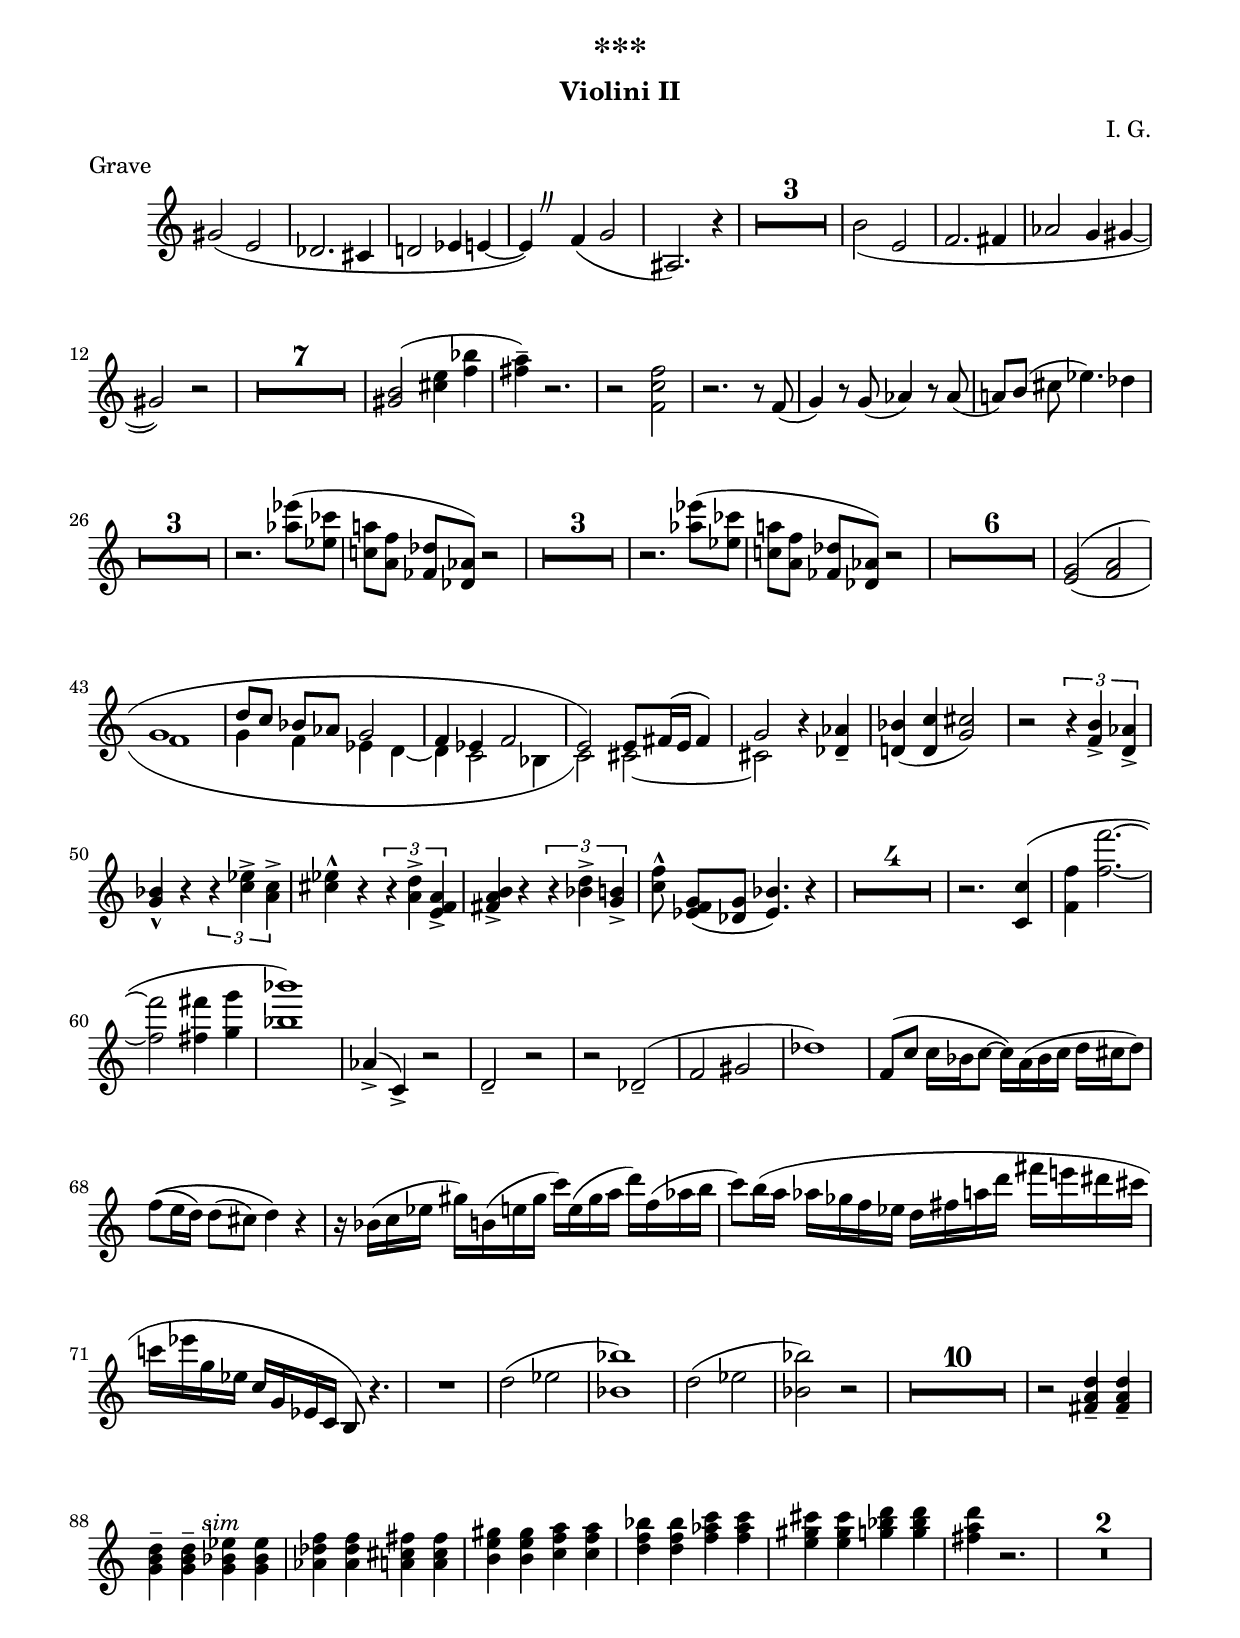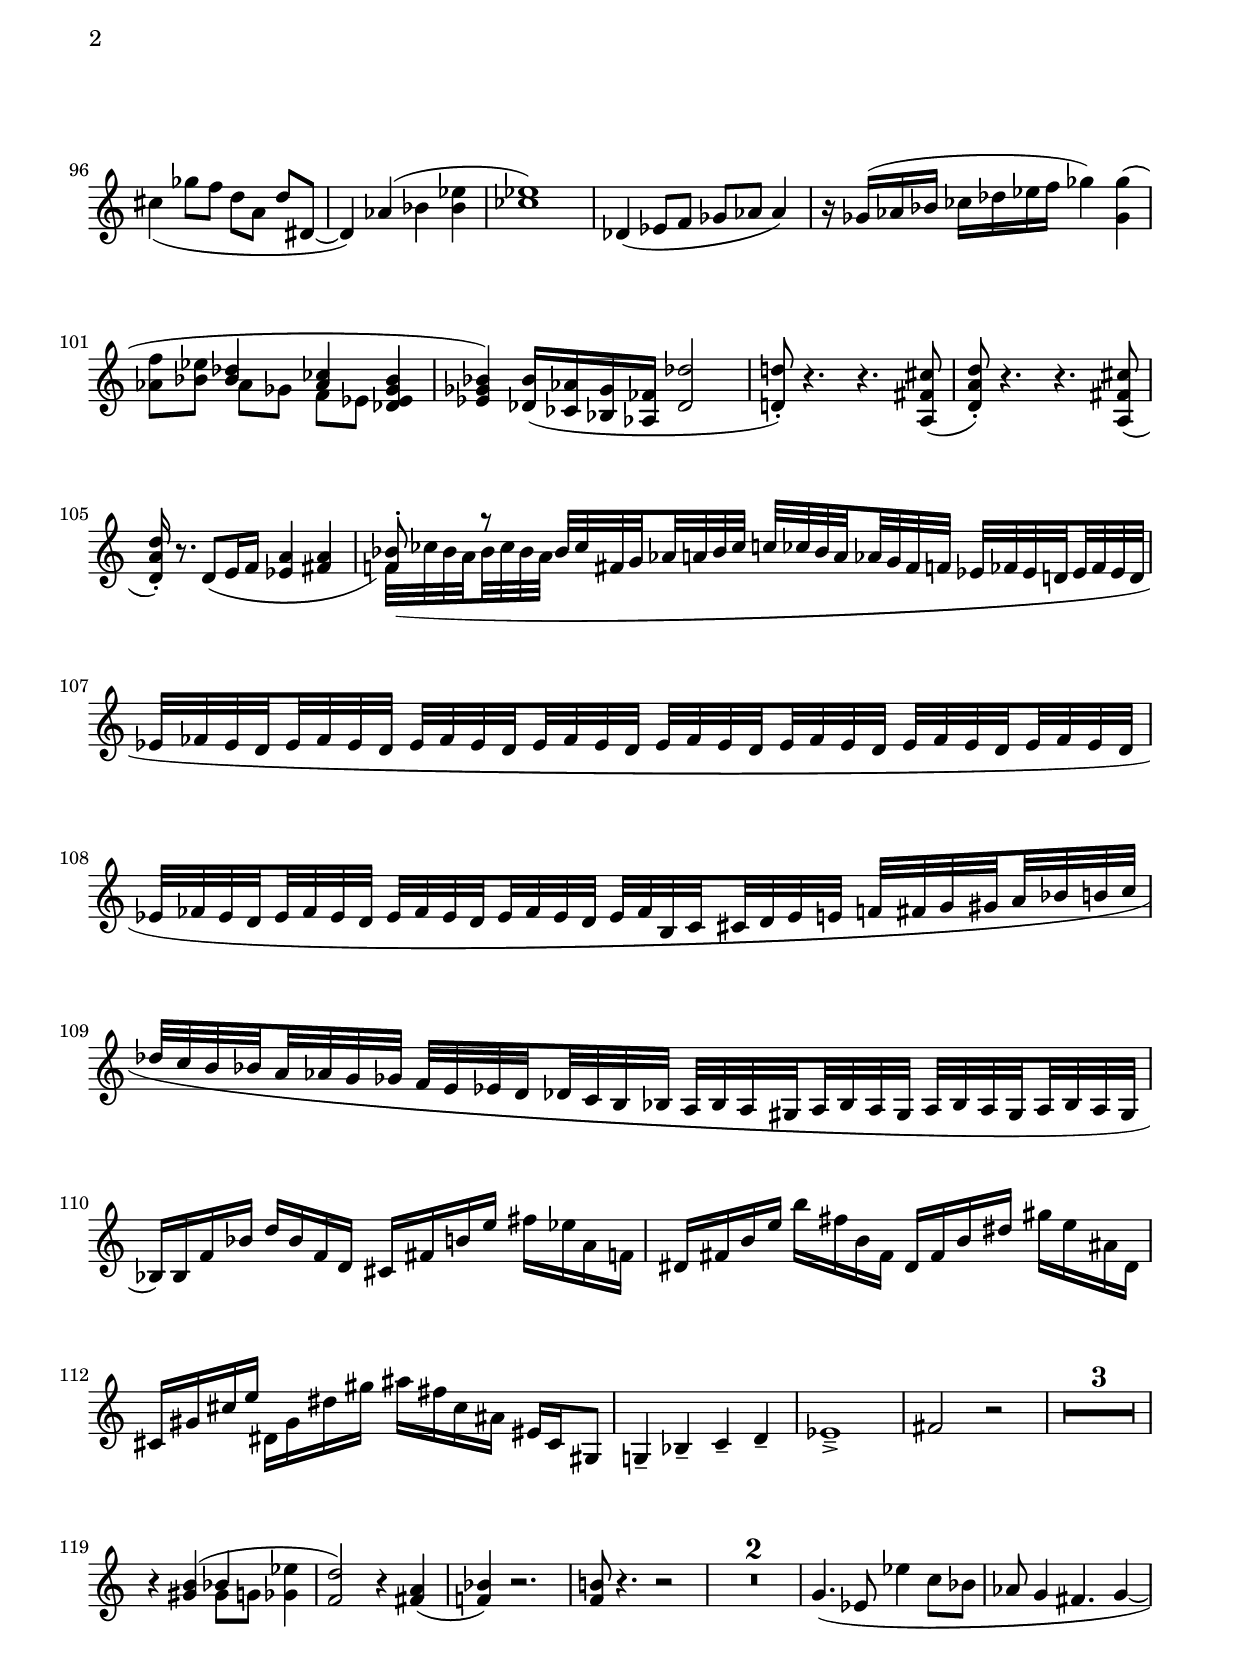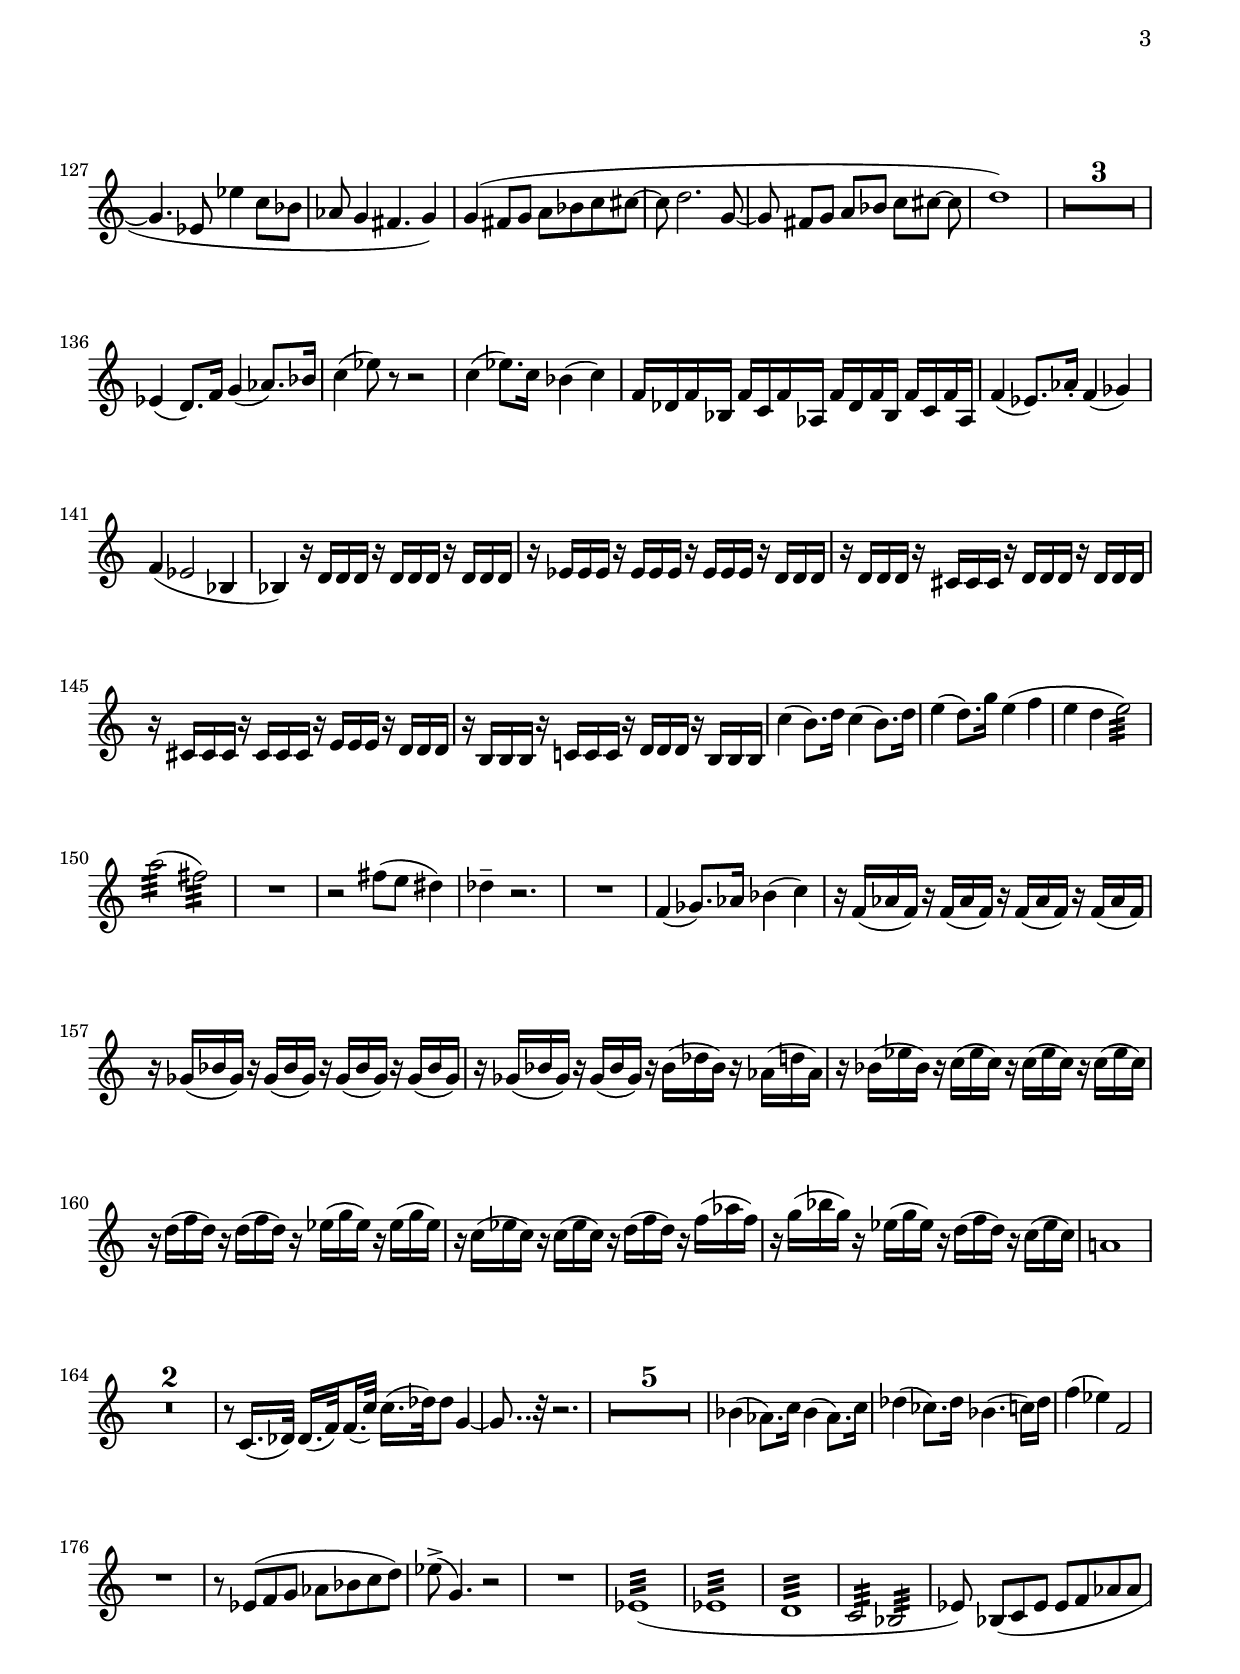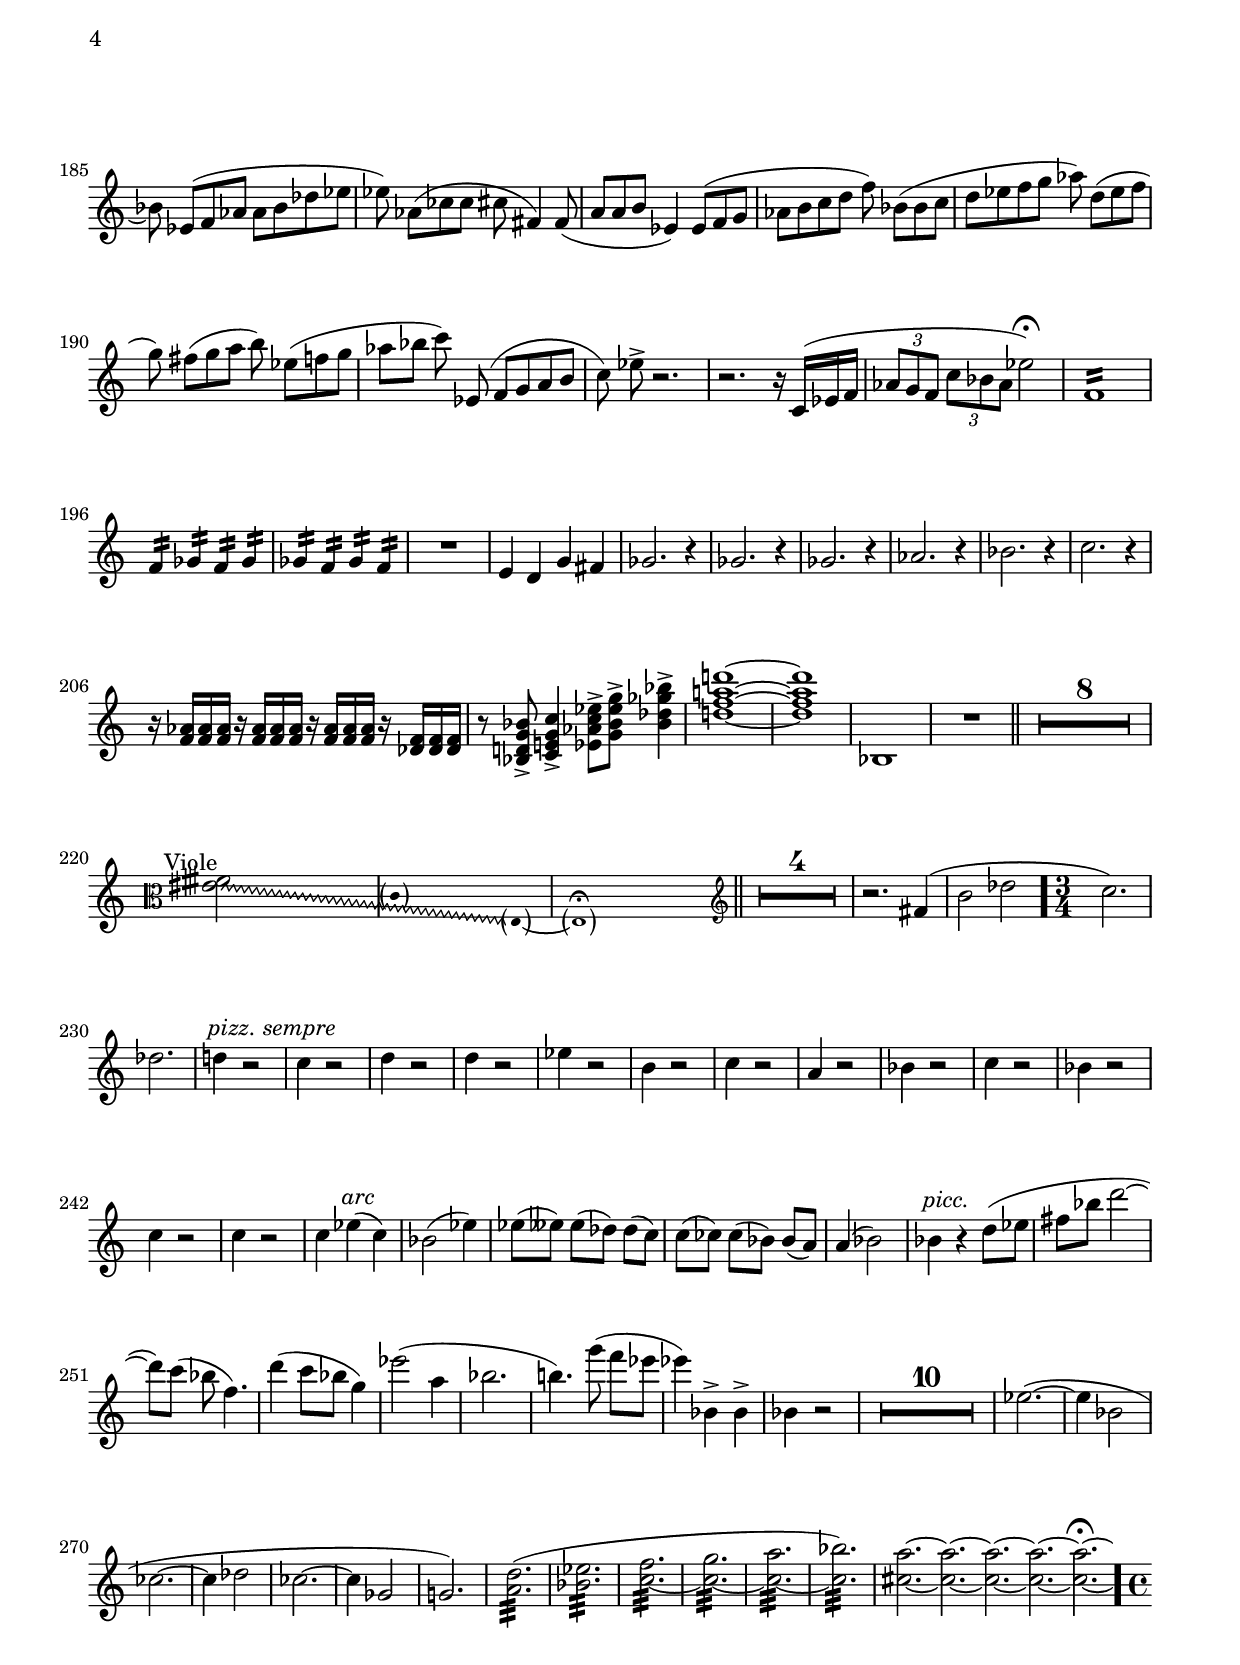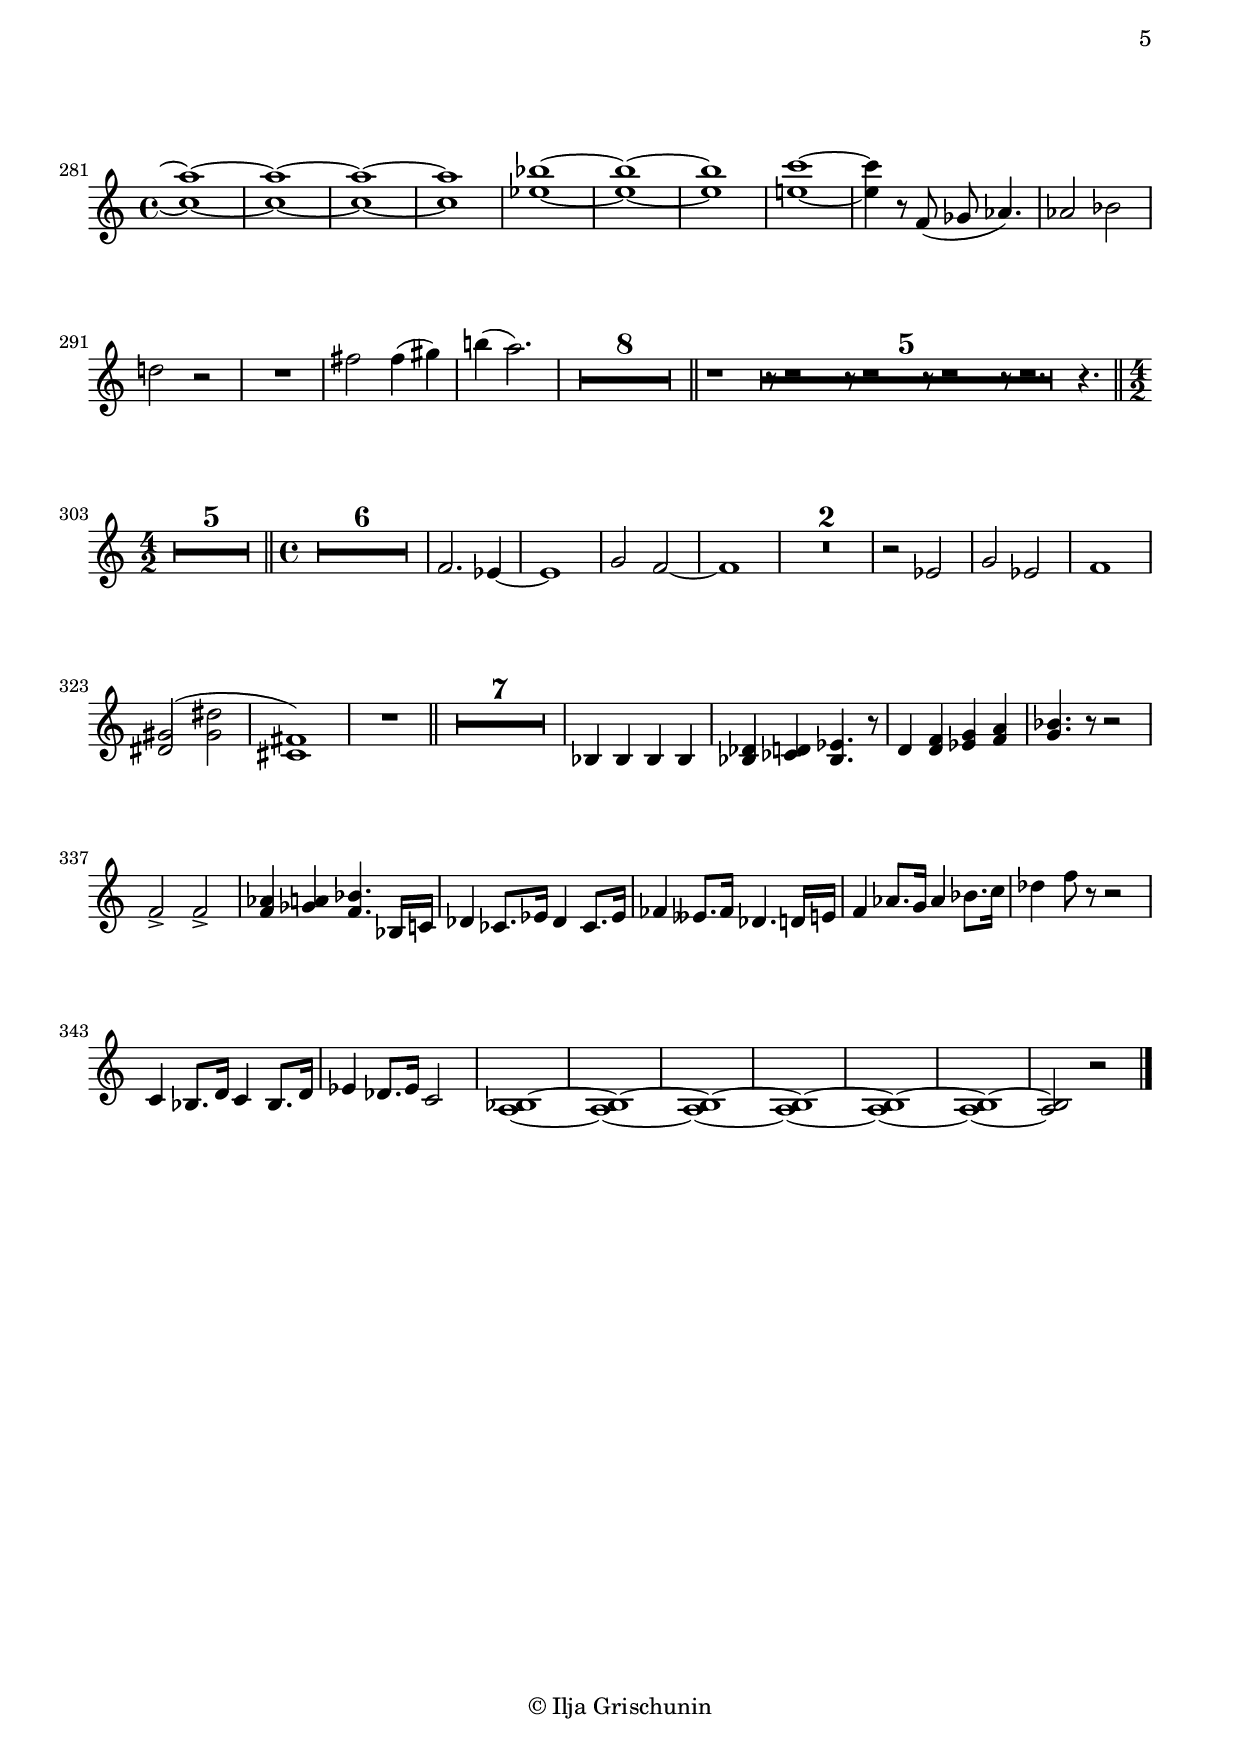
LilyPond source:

\version "2.19.15"
%\version "2.18.0"

\language "deutsch"

\header {
  title = "***"
  subtitle = "Violini II"
  meter = "Grave"
  composer = "I. G."
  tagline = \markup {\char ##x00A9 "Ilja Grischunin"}
}

#(ly:set-option 'relative-includes #t)
\paper {
  #(set-paper-size "a4")
  top-system-spacing.basic-distance = #20
  top-markup-spacing.basic-distance = #5
  markup-system-spacing.basic-distance = #20
  system-system-spacing.basic-distance = #18
  last-bottom-spacing.basic-distance = #15
  left-margin = 15
  right-margin = 15
  %two-sided = ##t
  %inner-margin = 25
  %outer-margin = 15
}

\layout {
  indent = 10
  \context {
    \Score
    %\remove "Bar_number_engraver"
  }
}

\version "2.19.15"
%\version "2.18.0"

\language "deutsch"

%{
  \layout {
  \context {
  \Voice
  \consists "Melody_engraver"
  \override Stem.neutral-direction = #'()
  }
  }
%}

\include "noteHeads.ly"

makeOctaves =
#(define-music-function (parser location arg mus)
   (integer? ly:music?)
   #{<<  \withMusicProperty #'to-relative-callback
         #(lambda (m p)
            (let ((mu (ly:music-property m 'element)))
              (ly:music-transpose mu (ly:make-pitch (- arg) 0 0))
              (ly:make-music-relative! mu p)
              (ly:music-transpose mu (ly:make-pitch arg 0 0)))
            p)
         \transpose c' $(ly:make-pitch arg 0 0) $mus
         $mus
     >>
   #})

vniTwoMusic = \relative {
  \overrideTimeSignatureSettings 4/4 1/4 #'(1 1 1 1) #'()
  %\time #'(2 2 2 2) 4/4
  \override MultiMeasureRest #'expand-limit = #2
  \set Score.skipBars = ##t
  \override Staff.TimeSignature #'stencil = ##f
  \override BreathingSign.text = \markup {
    \musicglyph #"scripts.caesura.curved"
  }
  \override MultiMeasureRest.expand-limit = #2
  \set baseMoment = #(ly:make-moment 1 8)
  gis'2( e des2. cis4 d!2 es4 e~ e)\breathe
  f( g2 ais,2.) r4 R1*3
  h'2_( e, f2. fis4 as2 g4 gis~ gis2) r2 R1*7
  <gis h>2(<cis e>4<f b><fis a>--) r2. r2 <f, c' f>
  r2. r8 f( g4) r8 g( as4) r8 as(
  a!) h( cis\noBeam es4.) des4 R1*3
  r2. <as' es'>8(<es ces'>
  <c! a'!><a f'><fes des'>[<des as'>]) r2 R1*3
  r2. <as'' es'>8(<es ces'>
  <c! a'!><a f'><fes des'>[<des as'>]) r2 R1*6
  <<
    {
      \once\override Slur.positions = #'(1 . 1)
      g2( a g1 d'8[ c] b as g2 f4 es f2 e) e8 fis16( e fis4)
      g2
    }
    \\
    {
      \once\override Slur.positions = #'(1 . 1)
      \stemUp e2( f \stemDown f1 g4 f es d~ d c2 b4
      c2) cis~ cis!
    }
  >>
  r4 <des as'>--<d! b'>(<d c'><g cis>2)
  r2 \times 2/3 {r4 <f h>-><d as'>->}
  <g b>-^ r \times 2/3 {r <c es>-><a c>->}
  <cis es>-^ r \times 2/3 {r <a d>-><e f a>->}
  <fis a h>-> r \times 2/3 {r <b d>-><g h>->}
  <c f>8-^\noBeam<es, f g>(<des g><es b'>4.) r4 R1*4
  r2. \makeOctaves #1 {
    c4( f
    %\ottava #1
    %\set Staff.ottavation = #"8"
    f'2.~ f2 fis4 g b1)
    %\ottava #0
  }
  as,4->^( c,->) r2 d-- r r des--( f gis des'1)
  f,8( c' c16 b c8~ c16) a( b c d cis d8)
  f8(\( e16 d) d8( cis) d4\) r
  r16 b( c es gis) h,( e gis c) e,( gis a d) f,( as h
  c8) h16( a as ges f es d fis a d fis e! dis cis
  c! es g, es c g es c h8) r4. R1 d'2( es <b b'>1)
  d2( es <b b'>2) r R1*10 r2 <fis a d>4-- q--
  <g h d>--
  \override TextScript.extra-offset = #'(2 . -1)
  q--^\markup {\italic sim}<g b es> q
  <as des f> q <a cis fis> q < h e gis> q <c f a> q
  <d f b> q <f as c> q <e gis cis> q <g b d> q <fis a d> r2.
  R1*2 cis4_( ges'8 f d[ a] d dis,~ dis4) as'( b <b es>
  <ces es>1) des,4( es8 f ges as as4)
  r16 ges( as b ces des es f ges4) <ges, ges'>(
  <as f'>8<b es>
  <<
    {
      <b des>4<as ces>
    }
    \\
    {
      as8 ges f[ es]
    }
  >>
  <des es ges b>4
  <es ges b>)<des b'>16(<ces as'><b ges'><as fes'><des des'>2
  <d! d'!>8-.) r4. r <a fis' cis'>8(
  <d a' d>-.) r4. r <a fis' cis'>8( <d a' d>16-.) r8.
  \shape #'((0 . 0) (0 . 0) (2 . -2) (5 . 0)) Slur
  d8( e16 f <es a>4<fis a>)
  <<
    {
      <f! b>8-. r
    }
    \\
    {
      \set baseMoment = #(ly:make-moment 1 8)
      \set subdivideBeams = ##t
      f32 ces' b a b ces b a
    }
  >>
  \stemNeutral
  \set baseMoment = #(ly:make-moment 1 8)
  \set subdivideBeams = ##t
  \override TupletBracket #'bracket-visibility = #'if-no-beam
  \shape #'((-16 . -3.5) (0 . -3) (0 . 0) (0 . 0)) Slur
  b32( ces fis, g as a b ces c ces b a as g fis f es fes es d!
  \repeat unfold 13 {es fes es d}
  es fes h, c cis d es e f fis g gis a b h c
  des c h b a as g ges f e es d des c h b
  \repeat unfold 4 {a b a gis}
  \set subdivideBeams = ##f
  b16) b f' b d b f d cis fis h e fis es a, f
  dis fis h e h' fis h, fis dis fis h dis gis e ais, dis,
  cis gis' cis e dis, gis dis' gis ais fis cis ais eis cis gis8
  g!4-- b-- c-- d-- es1---> fis2 r R1*3 r4 <gis h>(
  <<
    {
      b4
    }
    \\
    {
      gis8[ g]
    }
  >>
  <ges es'>4<f d'>2) r4 <fis a>(<f! b>) r2. <f h!>8 r 4. r2 R1*2
  g4._( es8 es'4 c8 b as g4 fis4. g4~ g4. es8 es'4 c8 b as g4 fis4. g4)
  g( fis8 g a b c cis~ cis d2.  g,8~ g fis8[ g] a[ b] c[ cis]~ cis d1) R1*3
  es,4( d8.) f16 g4( as8.) b16 c4( es8) r r2 c4( es8.) c16 b4( c)
  f,16 des f b, f' c f as, f' des f b, f' c f as,
  f'4( es8.) as16-. f4( ges) f4( es2 b4 b) \repeat unfold 3 {r16 d d d}
  \repeat unfold 3 {r es es es} \repeat unfold 2 {r d d d} r cis cis cis
  \repeat unfold 2 {r d d d} \repeat unfold 2 {r cis cis cis}
  r e e e r d d d r h h h r c! c c r d d d r h h h
  c'4( h8.) d16 c4( h8.) d16 e4( d8.) g16 e4( f e d e2:32)
  a2:32( fis2:32) R1 r2 fis8( e dis4) des-- r2. R1 f,4( ges8.) as16 b4( c)
  \repeat unfold 4 {r16 f,( as f)} \repeat unfold 6 {r ges( b ges)}
  r b( des b) r as( d as) r b( es b) \repeat unfold 3 {r c( es c)}
  \repeat unfold 2 {r d( f d)} \repeat unfold 2 {r es( g es)}
  \repeat unfold 2 {r c( es c)} r d( f d) r f( as f)
  r g( b g) r es( g es) r d( f d) r c( es c) a!1 R1*2
  \set subdivideBeams = ##t
  r8 c,16.( des32) des16.( f32) f16.( c'32) c16.( des32) des8 g,4~
  g8.. r32 r2. R1*5 b4( as8.) c16 b4( as8.) c16 des4( ces8.) des16 b4.( c16) des
  f4( es) f,2 R1 r8 es( f g as b c d) es->( g,4.) r2 R1
  es1:32( es1:32 d1:32 c2:32 b2:32 es8)\noBeam b_( c es es f as as b)\noBeam
  es,( f as as b des es es)\noBeam as,( ces ces cis fis,4) fis8_(
  a a h es,4) es8( f g as h c d f)\noBeam b,( b c d es f g as)\noBeam d,( es f
  g)\noBeam fis( g a h)\noBeam es,( f g as b c)\noBeam es,,( f g a h
  c)\noBeam es-> r2. r r16 c,( es f \tuplet 3/2 4 {as8 g f c' b as} es'2)\fermata
  f,1:16 \repeat unfold 2 {f4:16 ges4:16} \repeat unfold 2 {ges4:16 f4:16}
  R1 e4 d g fis \repeat unfold 3 {ges2. r4} as2. r4 b2. r4 c2. r4
  \repeat unfold 3 {r16 <f, as> q q} r <des f> q q
  r8 <b d! g b>-><c e! g c>4-><es as c es>8-><g b es g>-><b des ges b>4->
  <d! f a! d!>1~ q b, R1
  \bar "||"
  R1*8
  \cueClef "alto"
  %\override Score.SpacingSpanner.strict-note-spacing = ##t
  \set Score.proportionalNotationDuration = #(ly:make-moment 1/8)
  \override Glissando.style = #'zigzag
  \once\override TextScript.extra-offset = #'(-5 . 0)
  <eis fisih>2^"Viole"\glissando
  \override NoteColumn.glissando-skip = ##t
  s
  \hide Staff.Stem
  \override ParenthesesItem.padding = #0.2
  \override ParenthesesItem.font-size = #8
  \teeny\parenthesize c4 s2
  \revert NoteColumn.glissando-skip
  \parenthesize e,4~
  \once\override Script.extra-offset = #'(0 . -3)
  \parenthesize e1\fermata
  \undo \hide Staff.Stem
  \normalsize
  \unset Score.proportionalNotationDuration
  \cueClefUnset
  \bar "||"
  R1*4 r2. fis'4( h2 des
  \bar "."
  \revert Staff.TimeSignature.stencil
  \time 3/4
  c2.) des
  \override TextScript.extra-offset = #'(-.5 . .3)
  d!4^\markup {\italic "pizz. sempre"} r2
  c4 r2 d4 r2 d4 r2 es4 r2 h4 r2 c4 r2 a4 r2 b4 r2
  c4 r2 b4 r2 c4 r2 c4 r2
  c4 es(^\markup {\italic arc} c)
  b2( es4) es8( eses) eses[( des]) des( c)
  c( ces) ces[( b]) b( a) a4( b2)
  \override TextScript.extra-offset = #'(-.5 . .3)
  b4^\markup {\italic picc.} r d8( es fis b d2~
  d8) c( b\noBeam f4.) d'4( c8 b g4) es'2( a,4 b2.
  h!4.) g'8(\noBeam f es es4) b,-> b-> b r2 R2.*10
  es2.~( es4 b2 ces2.~ ces4 des2 ces2.~ ces4 ges2 g!2.)
  <a d>2.:32( <b es>2.:32 <c_~ f>2.:32<c_~ g'>2.:32
  <c_~ a'>2.:32<c b'>2.:32)
  \cadenzaOn
  <cis a'>~ q~ q~ q~ q~\fermata
  \cadenzaOff
  \bar "."
  \time 4/4
  q1~ q~ q~ q <es b'>~ q~ q <e! c'>~ q4 r8 f,( ges as4.)
  as2 b d! r R1 fis2 fis4( gis) h!( a2.)
   R1*8
  \bar "||"
  \cadenzaOn
  r1 r8 \bar ""
  r1 r8 \bar ""
  r1 r8 \bar ""
  r1 r8 \bar ""
  r1. r4.
  \cadenzaOff
  \bar "||"
  \time 4/2
  R1*10
  \bar "||"
  \time 4/4
  R1*6
  f,2. es4~ es1 g2 f~ f1 R1*2
  r2 es g es f1
  <dis gis>2( <gis dis'> <cis, fis>1)
  R1 \bar "||"
  R1*7
  \unset baseMoment
  b4 b b b <b des><ces d><b es>4. r8
  d4 <d f><es g><f a><g b>4. r8 r2
  f2-> f-> <f as>4<ges a><f b>4. b,16 c!
  des4 ces8. es16 des4 ces8. es16
  fes4 eses8. fes16 des4. d16 e
  f4 as8. g16 as4 b8. c16 des4 f8 r r2
  c,4 b8. d16 c4 b8. d16 es4 des8. es16 c2
  <a b>1~ q~ q~ q~ q~ q~ q2 r
  \bar "|."
}


\score {
  \new Staff \vniTwoMusic
}